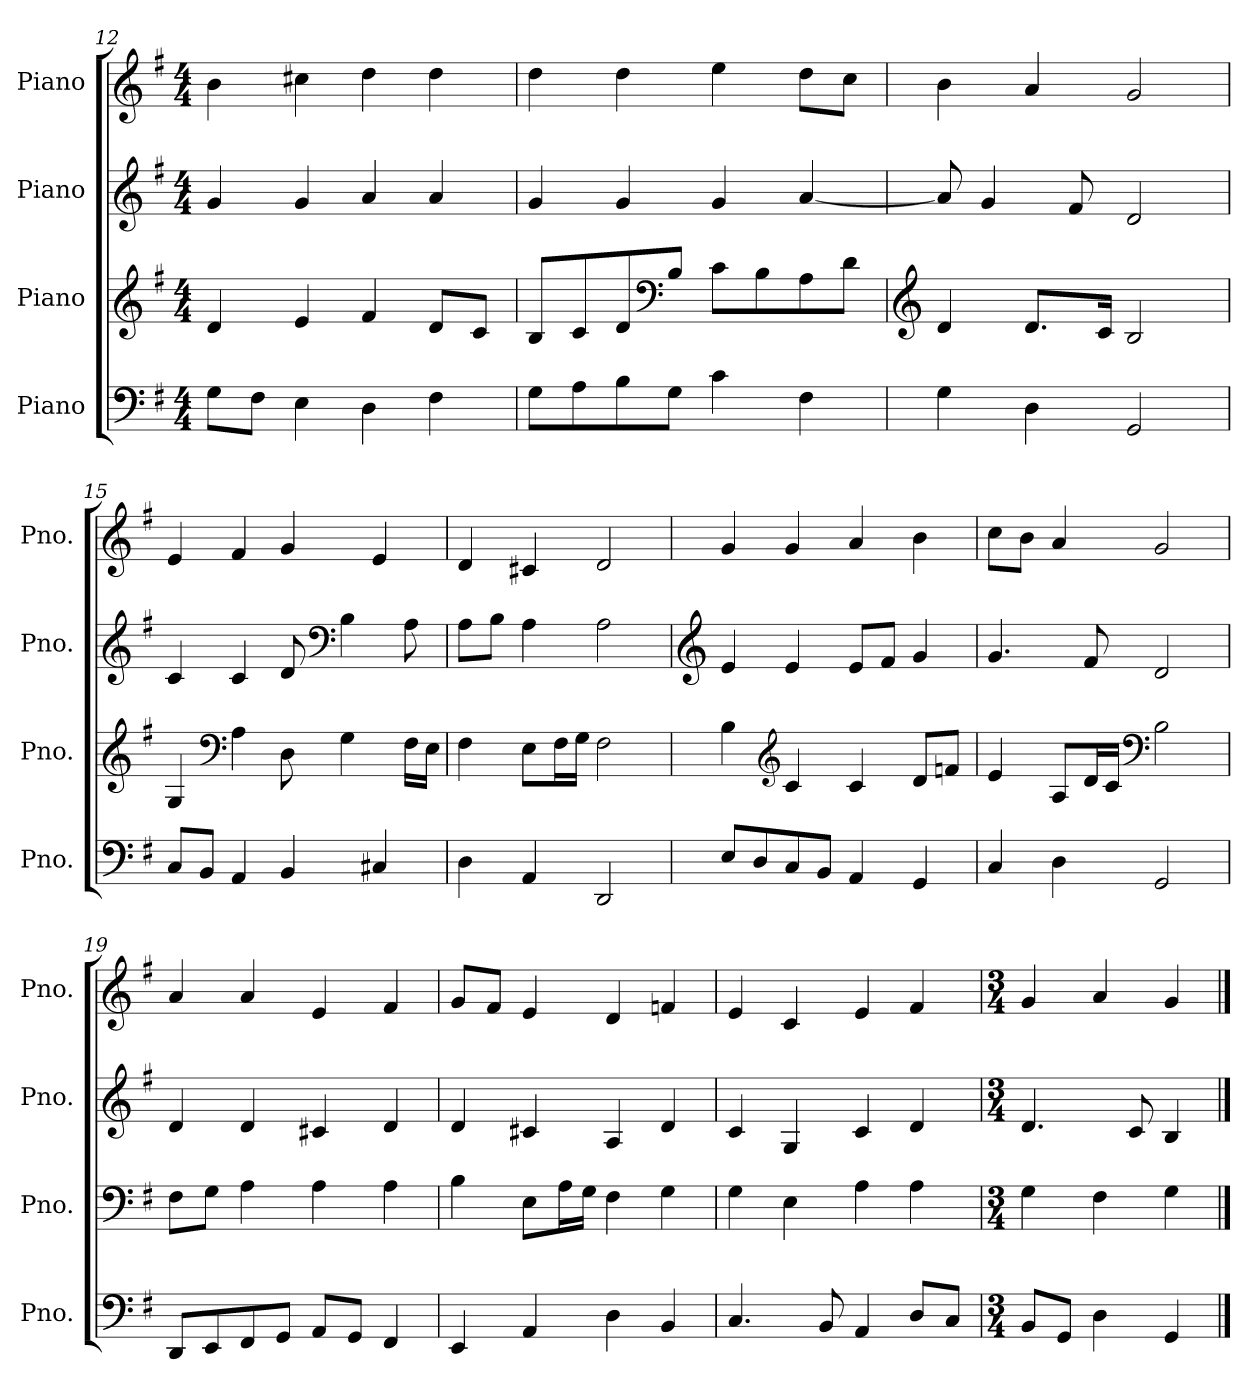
**kern	**kern	**kern	**kern
*part4	*part3	*part2	*part1
*staff4	*staff3	*staff2	*staff1
*I"Piano	*I"Piano	*I"Piano	*I"Piano
*I'Pno.	*I'Pno.	*I'Pno.	*I'Pno.
*clefF4	*clefG2	*clefG2	*clefG2
*k[f#]	*k[f#]	*k[f#]	*k[f#]
*M4/4	*M4/4	*M4/4	*M4/4
=12	=12	=12	=12
8G\L	4d/	4g/	4b\
8F#\J	.	.	.
4E\	4e/	4g/	4cc#X\
4D\	4f#/	4a/	4dd\
4F#\	8d/L	4a/	4dd\
.	8c/J	.	.
=13	=13	=13	=13
8G\L	8B/L	4g/	4dd\
8A\	8c/	.	.
8B\	8d/	4g/	4dd\
*	*clefF4	*	*
8G\J	8B/J	.	.
4c\	8c\L	4g/	4ee\
.	8B\	.	.
4F#\	8A\	[4a/	8dd\L
.	8d\J	.	8cc\J
=14	=14	=14	=14
*	*clefG2	*	*
4G\	4d/	8a/]	4b\
.	.	4g/	.
4D\	8.d/L	.	4a/
.	.	8f#/	.
.	16c/Jk	.	.
2GG/	2B/	2d/	2g/
!!LO:PB:g=z
=15	=15	=15	=15
8C/L	4G/	4c/	4e/
8BB/J	.	.	.
*	*clefF4	*	*
4AA/	4A\	4c/	4f#/
4BB/	8D\	8d/	4g/
*	*	*clefF4	*
.	4G\	4B\	.
4C#X/	.	.	4e/
.	16F#\LL	8A\	.
.	16E\JJ	.	.
=16	=16	=16	=16
4D\	4F#\	8A\L	4d/
.	.	8B\J	.
4AA/	8E\L	4A\	4c#X/
.	16F#\L	.	.
.	16G\JJ	.	.
2DD/	2F#\	2A\	2d/
=17	=17	=17	=17
*	*	*clefG2	*
8E/L	4B\	4e/	4g/
8D/	.	.	.
*	*clefG2	*	*
8C/	4c/	4e/	4g/
8BB/J	.	.	.
4AA/	4c/	8e/L	4a/
.	.	8f#/J	.
4GG/	8d/L	4g/	4b\
.	8fn/J	.	.
=18	=18	=18	=18
4C/	4e/	4.g/	8cc\L
.	.	.	8b\J
4D\	8A/L	.	4a/
.	16d/L	8f#/	.
.	16c/JJ	.	.
*	*clefF4	*	*
2GG/	2B\	2d/	2g/
!!LO:LB:g=z
=19	=19	=19	=19
8DD/L	8F#\L	4d/	4a/
8EE/	8G\J	.	.
8FF#/	4A\	4d/	4a/
8GG/J	.	.	.
8AA/L	4A\	4c#X/	4e/
8GG/J	.	.	.
4FF#/	4A\	4d/	4f#/
=20	=20	=20	=20
4EE/	4B\	4d/	8g/L
.	.	.	8f#/J
4AA/	8E\L	4c#X/	4e/
.	16A\L	.	.
.	16G\JJ	.	.
4D\	4F#\	4A/	4d/
4BB/	4G\	4d/	4fn/
=21	=21	=21	=21
4.C/	4G\	4c/	4e/
.	4E\	4G/	4c/
8BB/	.	.	.
4AA/	4A\	4c/	4e/
8D/L	4A\	4d/	4f#/
8C/J	.	.	.
=22	=22	=22	=22
*M3/4	*M3/4	*M3/4	*M3/4
8BB/L	4G\	4.d/	4g/
8GG/J	.	.	.
4D\	4F#\	.	4a/
.	.	8c/	.
4GG/	4G\	4B/	4g/
==	==	==	==
*-	*-	*-	*-
